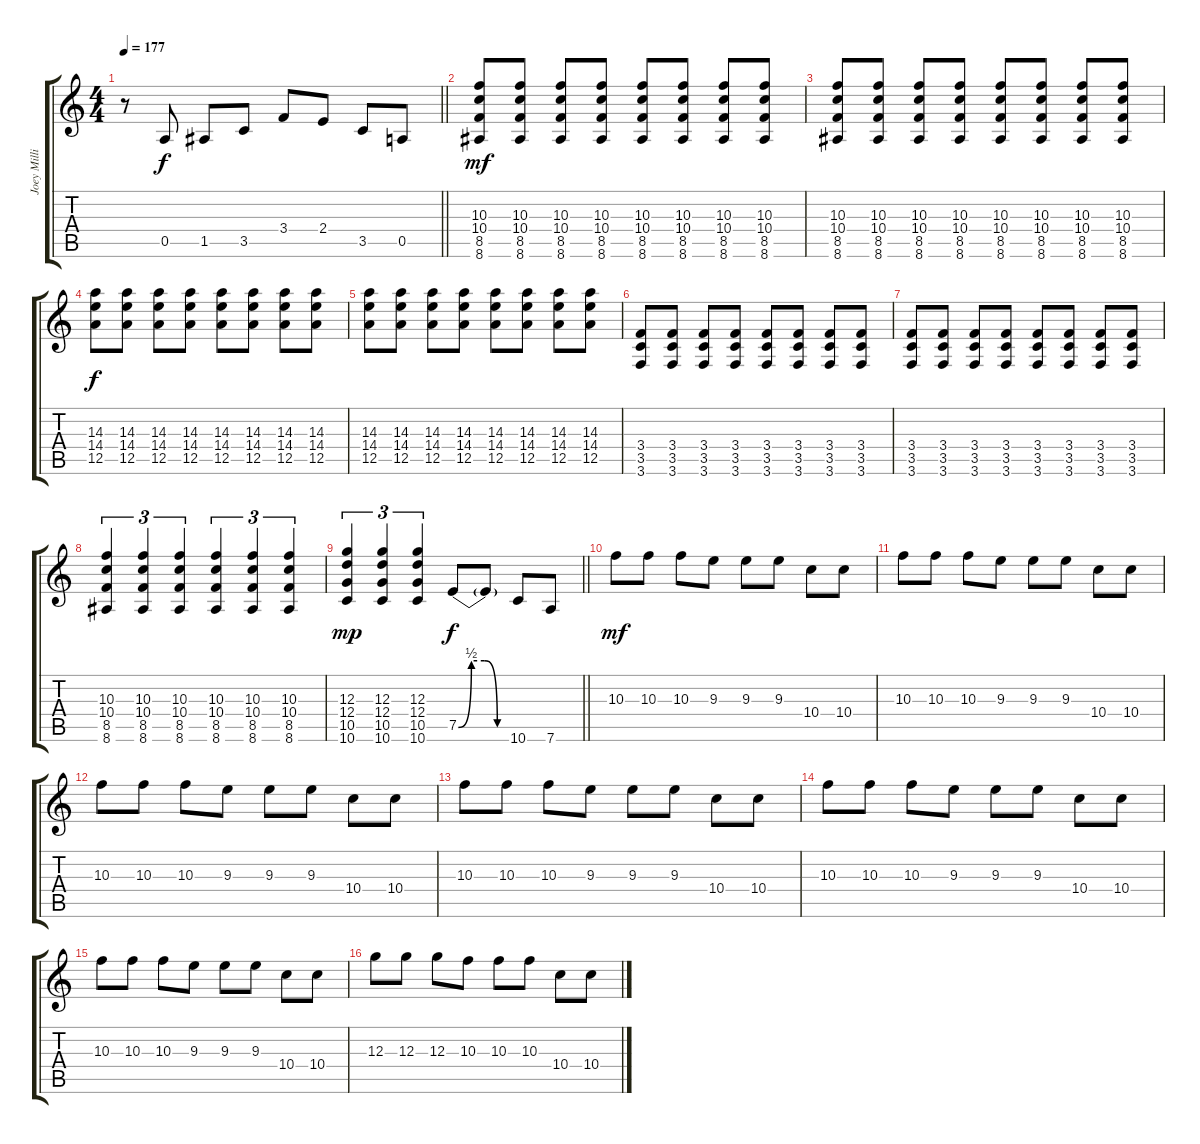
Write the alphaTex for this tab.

\track ("Joey Milligan" "Joey Milli") {instrument distortionguitar}
\staff {score tabs}
\tuning (E4 B3 G3 D3 A2 D2) {hide}
\ts (4 4)
\tempo 177
\clef g2
\barLineRight lightlight
\ks c
r.8{dy f} 0.5.8 1.5.8 3.5.8 3.4.8 2.4.8 3.5.8 0.5.8 |
(10.3 10.4 8.5 8.6).8{dy mf} (10.3 10.4 8.5 8.6).8 (10.3 10.4 8.5 8.6).8 (10.3 10.4 8.5 8.6).8 (10.3 10.4 8.5 8.6).8 (10.3 10.4 8.5 8.6).8 (10.3 10.4 8.5 8.6).8 (10.3 10.4 8.5 8.6).8 |
(10.3 10.4 8.5 8.6).8 (10.3 10.4 8.5 8.6).8 (10.3 10.4 8.5 8.6).8 (10.3 10.4 8.5 8.6).8 (10.3 10.4 8.5 8.6).8 (10.3 10.4 8.5 8.6).8 (10.3 10.4 8.5 8.6).8 (10.3 10.4 8.5 8.6).8 |
(14.3 14.4 12.5).8{dy f} (14.3 14.4 12.5).8 (14.3 14.4 12.5).8 (14.3 14.4 12.5).8 (14.3 14.4 12.5).8 (14.3 14.4 12.5).8 (14.3 14.4 12.5).8 (14.3 14.4 12.5).8 |
(14.3 14.4 12.5).8 (14.3 14.4 12.5).8 (14.3 14.4 12.5).8 (14.3 14.4 12.5).8 (14.3 14.4 12.5).8 (14.3 14.4 12.5).8 (14.3 14.4 12.5).8 (14.3 14.4 12.5).8 |
(3.4 3.5 3.6).8 (3.4 3.5 3.6).8 (3.4 3.5 3.6).8 (3.4 3.5 3.6).8 (3.4 3.5 3.6).8 (3.4 3.5 3.6).8 (3.4 3.5 3.6).8 (3.4 3.5 3.6).8 |
(3.4 3.5 3.6).8 (3.4 3.5 3.6).8 (3.4 3.5 3.6).8 (3.4 3.5 3.6).8 (3.4 3.5 3.6).8 (3.4 3.5 3.6).8 (3.4 3.5 3.6).8 (3.4 3.5 3.6).8 |
(10.3 10.4 8.5 8.6).4{tu (3 2)} (10.3 10.4 8.5 8.6).4{tu (3 2)} (10.3 10.4 8.5 8.6).4{tu (3 2)} (10.3 10.4 8.5 8.6).4{tu (3 2)} (10.3 10.4 8.5 8.6).4{tu (3 2)} (10.3 10.4 8.5 8.6).4{tu (3 2)} |
\barLineRight lightlight
(12.3 12.4 10.5 10.6).4{tu (3 2) dy mp} (12.3 12.4 10.5 10.6).4{tu (3 2)} (12.3 12.4 10.5 10.6).4{tu (3 2)} 7.5{be (custom 0 0 15 2 30 2 45 0 60 0)}.8{dy f} 7.5{t}.8 10.6.8 7.6.8 |
10.3.8{dy mf} 10.3.8 10.3.8 9.3.8 9.3.8 9.3.8 10.4.8 10.4.8 |
10.3.8 10.3.8 10.3.8 9.3.8 9.3.8 9.3.8 10.4.8 10.4.8 |
10.3.8 10.3.8 10.3.8 9.3.8 9.3.8 9.3.8 10.4.8 10.4.8 |
10.3.8 10.3.8 10.3.8 9.3.8 9.3.8 9.3.8 10.4.8 10.4.8 |
10.3.8 10.3.8 10.3.8 9.3.8 9.3.8 9.3.8 10.4.8 10.4.8 |
10.3.8 10.3.8 10.3.8 9.3.8 9.3.8 9.3.8 10.4.8 10.4.8 |
12.3.8 12.3.8 12.3.8 10.3.8 10.3.8 10.3.8 10.4.8 10.4.8
